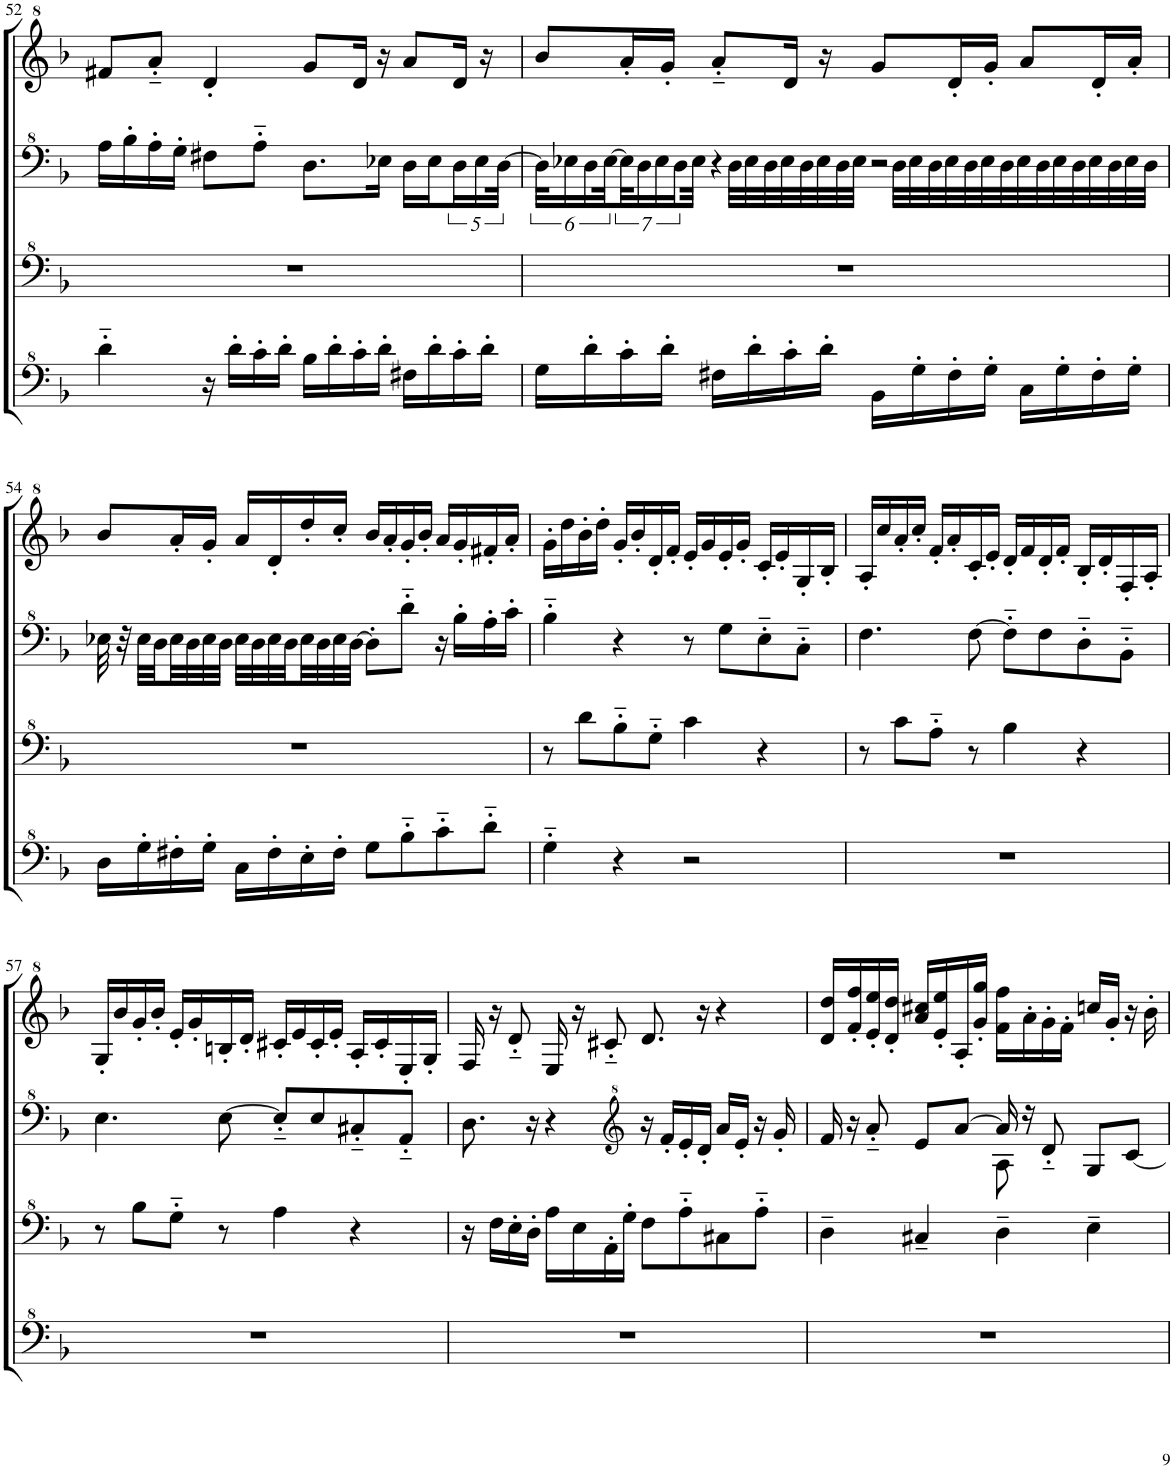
**kern	**kern	**kern	**kern
*part1	*part1	*part1	*part1
*staff4	*staff3	*staff2	*staff1
*I"Model III	*	*	*
!!LO:PB:g=z
*clefF^4	*clefF^4	*clefF^4	*clefG^2
*k[b-]	*k[b-]	*k[b-]	*k[b-]
*M4/4	*M4/4	*M4/4	*M4/4
=52	=52	=52	=52
4dd'~\	1r	16a\LL	8ff#X/L
.	.	16b-'\	.
.	.	16a'\	8aa'~/J
.	.	16g'\JJ	.
16r	.	8f#X\L	4dd'/
16dd'\LL	.	.	.
16cc'\	.	8a'~\J	.
16dd'\JJ	.	.	.
16b-\LL	.	8.d\L	8gg/L
16dd'\	.	.	.
16cc'\	.	.	16dd/Jk
16dd'\JJ	.	16e-X\Jk	16r
16f#X\LL	.	16d\LL	8aa/L
16dd'\	.	16e-\	.
16cc'\	.	20d\	16dd/Jk
.	.	20e-\	.
16dd'\JJ	.	.	16r
.	.	[40d\JJk	.
=53	=53	=53	=53
16g\LL	1r	48d\KLL]	8bb-/L
.	.	24e-X\	.
16dd'\	.	24d\	.
.	.	[48e-\L	.
16cc'\	.	56e-\J]	16aa'/L
.	.	28d\	.
.	.	28e-\	.
16dd'\JJ	.	.	16gg'/JJ
.	.	28d\	.
16f#X\LL	.	32e-\JJk	8aa'~/L
.	.	4r	.
16dd'\	.	.	.
16cc'\	.	.	16dd/Jk
16dd'\JJ	.	.	16r
16B-\LL	.	.	8gg/L
.	.	32d\LLL	.
16g'\	.	32e-\	.
.	.	32d\	.
16f#'\	.	32e-\	16dd'/L
.	.	32d\	.
16g'\JJ	.	32e-\	16gg'/JJ
.	.	32d\	.
16c\LL	.	32e-\JJJ	8aa/L
.	.	2r	.
16g'\	.	.	.
16f#'\	.	.	16dd'/L
16g'\JJ	.	.	16aa'/JJ
2.ryy	2.ryy	.	2.ryy
.	.	32d\LLL	.
.	.	32e-\	.
.	.	32d\	.
.	.	32e-\	.
.	.	32d\	.
.	.	32e-\	.
.	.	32d\	.
.	.	32e-\	.
.	.	32d\	.
.	.	32e-\	.
.	.	32d\	.
.	.	32e-\	.
.	.	32d\	.
.	.	32e-\	.
.	.	32d\JJJ	.
!!LO:LB:g=z
=54	=54	=54	=54
16d\LL	1r	32e-X\	8bb-/L
.	.	32r	.
16g'\	.	32e-\LLL	.
.	.	32d\	.
16f#X'\	.	32e-\	16aa'/L
.	.	32d\	.
16g'\JJ	.	32e-\	16gg'/JJ
.	.	32d\JJJ	.
16c\LL	.	32e-\LLL	16aa/LL
.	.	32d\	.
16f#'\	.	32e-\	16dd'/
.	.	32d\	.
16e'\	.	32e-\	16ddd'/
.	.	32d\	.
16f#'\JJ	.	32e-\	16ccc'/JJ
.	.	[>32d\JJJ	.
8g\L	.	8d'\L]	16bb-/LL
.	.	.	16aa'/
8b-'~\	.	8dd'~\J	16gg'/
.	.	.	16bb-'/JJ
8cc'~\	.	16r	16aa/LL
.	.	16b-'\LL	16gg'/
8dd'~\J	.	16a'\	16ff#X'/
.	.	16cc'\JJ	16aa'/JJ
=55	=55	=55	=55
4g'~\	8r	4b-'~\	16gg'\LL
.	.	.	16ddd\
.	8dd\L	.	16bb-'\
.	.	.	16ddd'\JJ
4r	8b-'~\	4r	16gg'/LL
.	.	.	16bb-'/
.	8g'~\J	.	16dd'/
.	.	.	16ff'/JJ
2r	4cc\	8r	16ee'/LL
.	.	.	16gg/
.	.	8g\L	16ee'/
.	.	.	16gg'/JJ
.	4r	8e'~\	16cc'/LL
.	.	.	16ee'/
.	.	8c'~\J	16g'/
.	.	.	16b-'/JJ
=56	=56	=56	=56
1r	8r	4.f\	16a'/LL
.	.	.	16ccc/
.	8cc\L	.	16aa'/
.	.	.	16ccc'/JJ
.	8a'~\J	.	16ff'/LL
.	.	.	16aa'/
.	8r	[8f\	16cc'/
.	.	.	16ee'/JJ
.	4b-\	8f'~\L]	16dd'/LL
.	.	.	16ff/
.	.	8f\	16dd'/
.	.	.	16ff'/JJ
.	4r	8d'~\	16b-'/LL
.	.	.	16dd'/
.	.	8B-'~\J	16f'/
.	.	.	16a'/JJ
!!LO:LB:g=z
=57	=57	=57	=57
1r	8r	4.e\	16g'/LL
.	.	.	16bb-/
.	8b-\L	.	16gg'/
.	.	.	16bb-'/JJ
.	8g'~\J	.	16ee'/LL
.	.	.	16gg'/
.	8r	[8e\	16bn'/
.	.	.	16dd'/JJ
.	4a\	8e'~/L]	16cc#X'/LL
.	.	.	16ee/
.	.	8e/	16cc#'/
.	.	.	16ee'/JJ
.	4r	8c#X'~/	16a'/LL
.	.	.	16cc#'/
.	.	8A'~/J	16e'/
.	.	.	16g'/JJ
=58	=58	=58	=58
1r	16r	8.d\	16f/
.	16f\LL	.	16r
.	16e'\	.	8dd'~/
.	16d'\JJ	16r	.
.	16a\LL	4r	16e/
.	16e\	.	16r
.	16A'\	.	8cc#X'~/
.	16g'\JJ	.	.
*	*	*clefG^2	*
.	8f\L	16r	8.dd/
.	.	16ff'/LL	.
.	8a'~\	16ee'/	.
.	.	16dd'/JJ	16r
.	8c#X\	16aa/LL	4r
.	.	16ee'/JJ	.
.	8a'~\J	16r	.
.	.	16gg'/	.
=59	=59	=59	=59
*	*	*^	*
1r	4d~\	16ff/	2ryy	16dd/ 16ddd/LL
.	.	16r	.	16ff/' 16fff/'
.	.	8aa'~/	.	16ee/' 16eee/'
.	.	.	.	16dd/' 16ddd/'JJ
.	4c#X~/	8ee/L	.	16aa/ 16ccc#X/LL
.	.	.	.	16ee/' 16eee/'
.	.	[8aa/J	.	16a'/
.	.	.	.	16gg/' 16ggg/'JJ
.	4d~\	16aa/]	8a\	16ff\ 16fff\LL
.	.	16r	.	16aa'\
.	.	8dd'~/	4.ryy	16gg'\
.	.	.	.	16ff'\JJ
.	4e~\	8g/L	.	16cccn/LL
.	.	.	.	16gg'/JJ
.	.	[8cc/J	.	16r
.	.	.	.	16bb-'\
*	*	*v	*v	*
=	=	=	=
*-	*-	*-	*-
